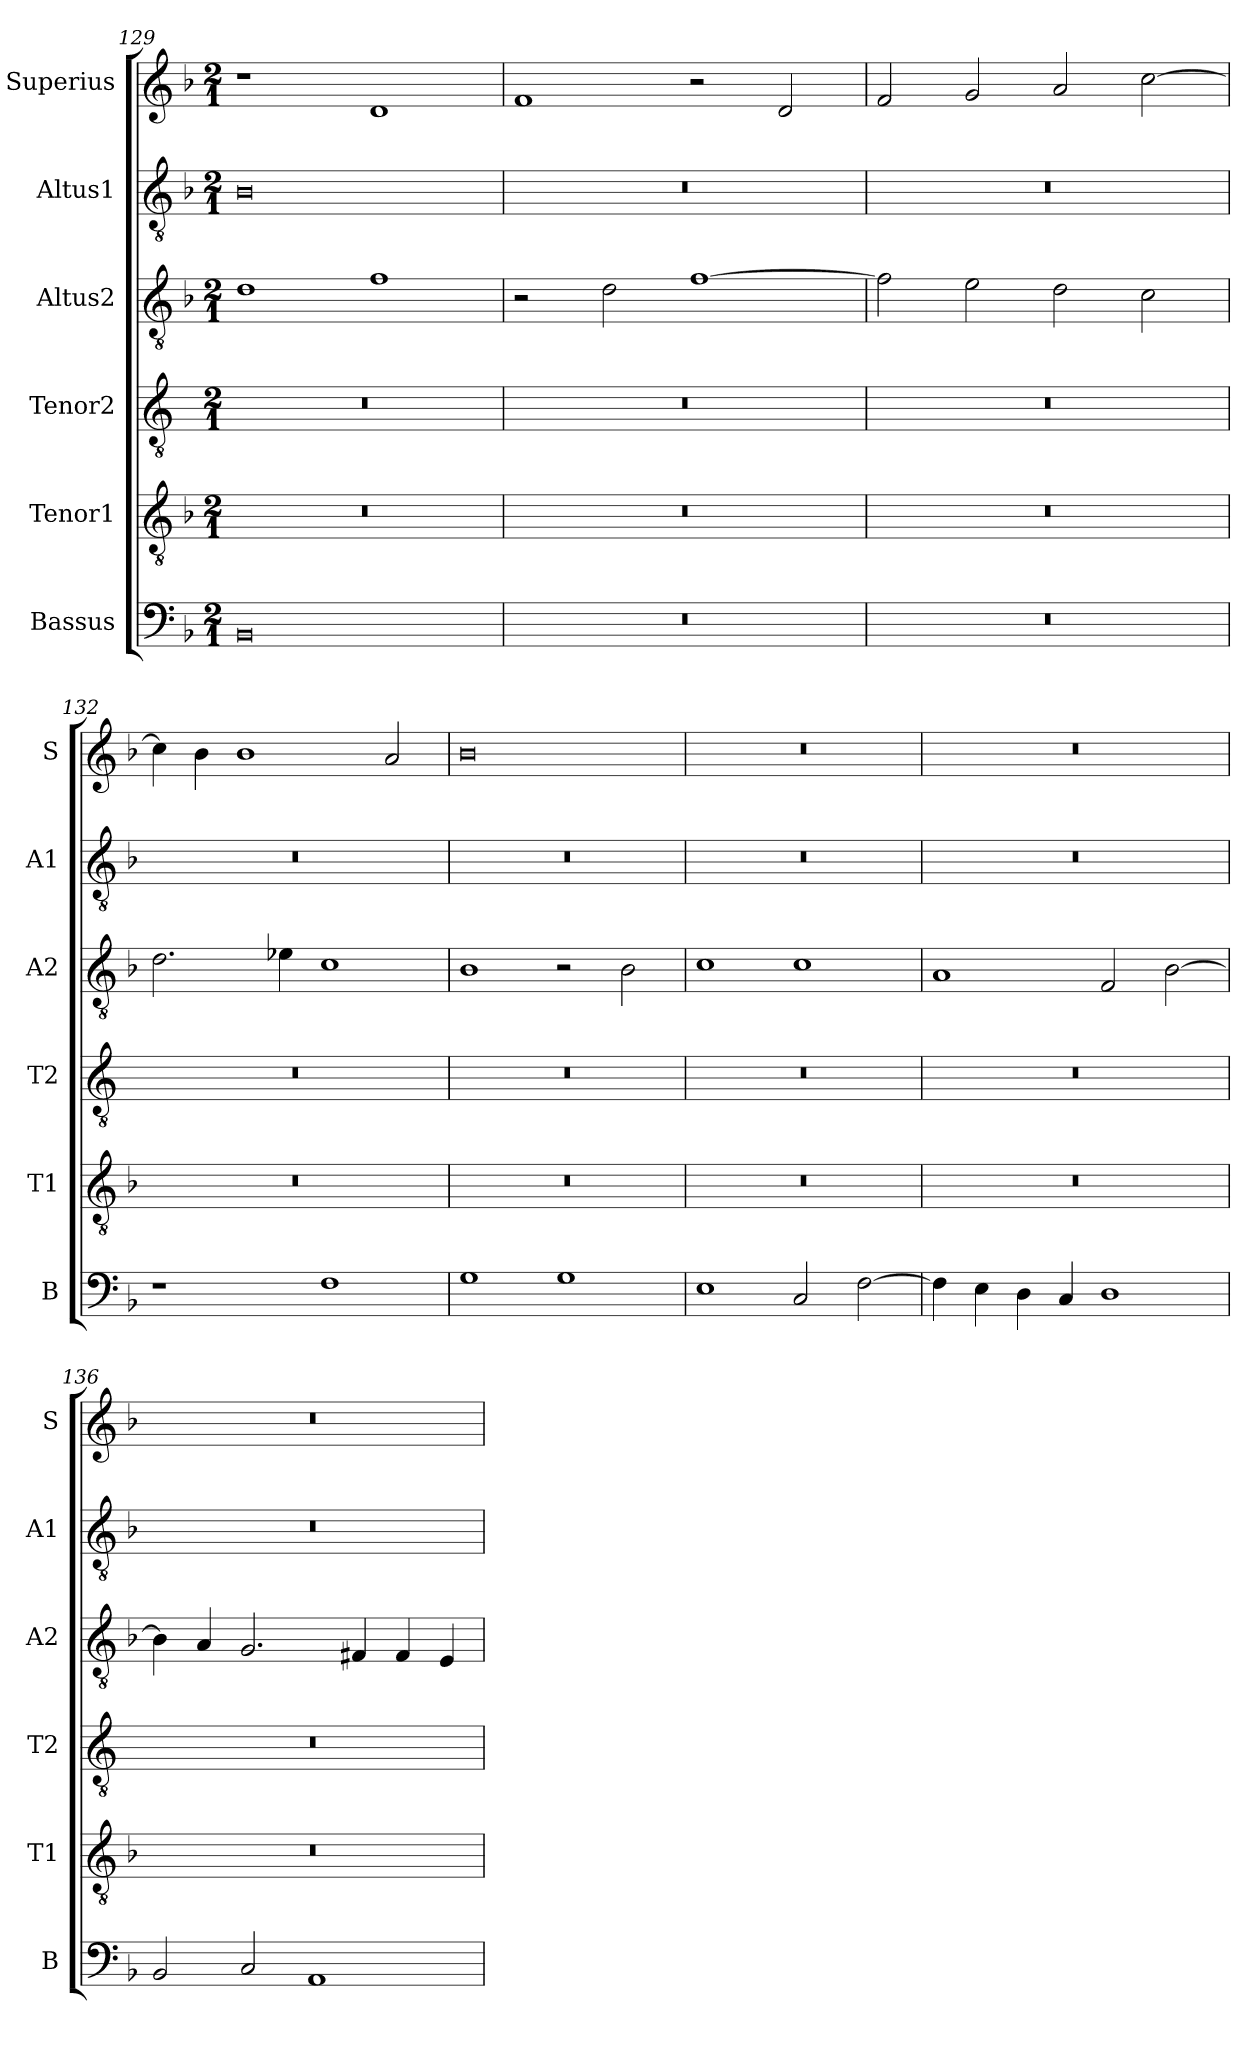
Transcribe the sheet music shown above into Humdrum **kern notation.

**kern	**kern	**kern	**kern	**kern	**kern
*part6	*part5	*part4	*part3	*part2	*part1
*staff6	*staff5	*staff4	*staff3	*staff2	*staff1
*I"Bassus	*I"Tenor1	*I"Tenor2	*I"Altus2	*I"Altus1	*I"Superius
*I'B	*I'T1	*I'T2	*I'A2	*I'A1	*I'S
*clefF4	*clefGv2	*clefGv2	*clefGv2	*clefGv2	*clefG2
*k[b-]	*k[b-]	*k[]	*k[b-]	*k[b-]	*k[b-]
*M2/1	*M2/1	*M2/1	*M2/1	*M2/1	*M2/1
=129	=129	=129	=129	=129	=129
0BB-	0r	0r	1d	0B-	1r
.	.	.	1f	.	1d
=130	=130	=130	=130	=130	=130
0r	0r	0r	2r	0r	1f
.	.	.	2d\	.	.
.	.	.	[1f	.	2r
.	.	.	.	.	2d/
=131	=131	=131	=131	=131	=131
0r	0r	0r	2f\]	0r	2f/
.	.	.	2e\	.	2g/
.	.	.	2d\	.	2a/
.	.	.	2c\	.	[2cc\
=132	=132	=132	=132	=132	=132
1r	0r	0r	2.d\	0r	4cc\]
.	.	.	.	.	4b-\
.	.	.	.	.	1b-
.	.	.	4e-X\	.	.
1F	.	.	1c	.	.
.	.	.	.	.	2a/
=133	=133	=133	=133	=133	=133
1G	0r	0r	1B-	0r	0b-
1G	.	.	2r	.	.
.	.	.	2B-\	.	.
=134	=134	=134	=134	=134	=134
1E	0r	0r	1c	0r	0r
2C/	.	.	1c	.	.
[2F\	.	.	.	.	.
=135	=135	=135	=135	=135	=135
4F\]	0r	0r	1A	0r	0r
4E\	.	.	.	.	.
4D\	.	.	.	.	.
4C/	.	.	.	.	.
1D	.	.	2F/	.	.
.	.	.	[2B-\	.	.
=136	=136	=136	=136	=136	=136
2BB-/	0r	0r	4B-\]	0r	0r
.	.	.	4A/	.	.
2C/	.	.	2.G/	.	.
1AA	.	.	.	.	.
.	.	.	4F#X/	.	.
.	.	.	4F#/	.	.
.	.	.	4E/	.	.
=	=	=	=	=	=
*-	*-	*-	*-	*-	*-
